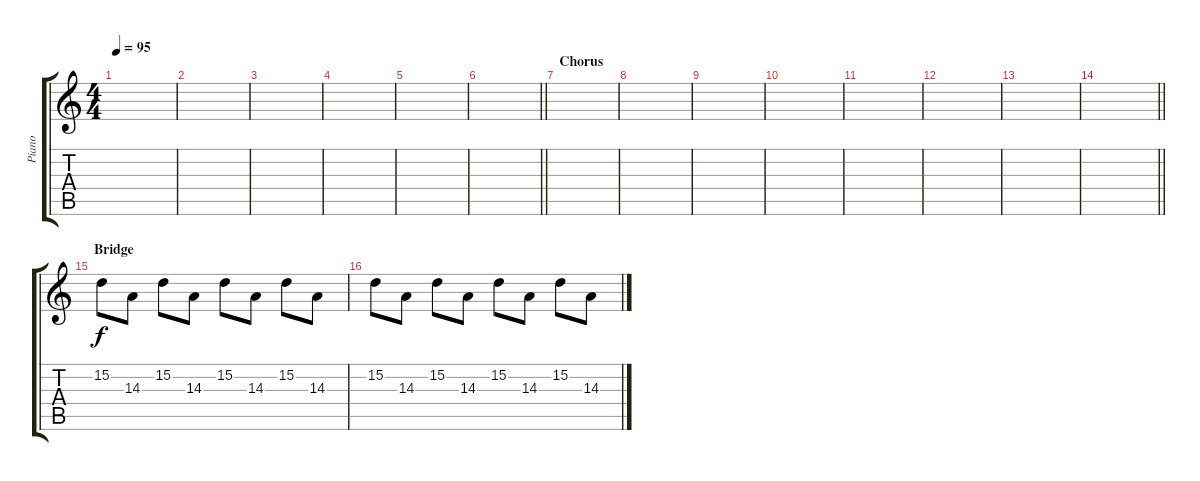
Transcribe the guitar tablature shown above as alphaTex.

\track ("Piano" "Piano") {instrument acousticgrandpiano}
\staff {score tabs}
\tuning (E4 B3 G3 D3 A2 E2) {hide}
\ts (4 4)
\tempo 95
\clef g2
\ks c
|
|
|
|
|
\barLineRight lightlight
|
\section ("" "Chorus")
|
|
|
|
|
|
|
\barLineRight lightlight
|
\section ("" "Bridge")
15.2.8 14.3.8 15.2.8 14.3.8 15.2.8 14.3.8 15.2.8 14.3.8 |
15.2.8 14.3.8 15.2.8 14.3.8 15.2.8 14.3.8 15.2.8 14.3.8
